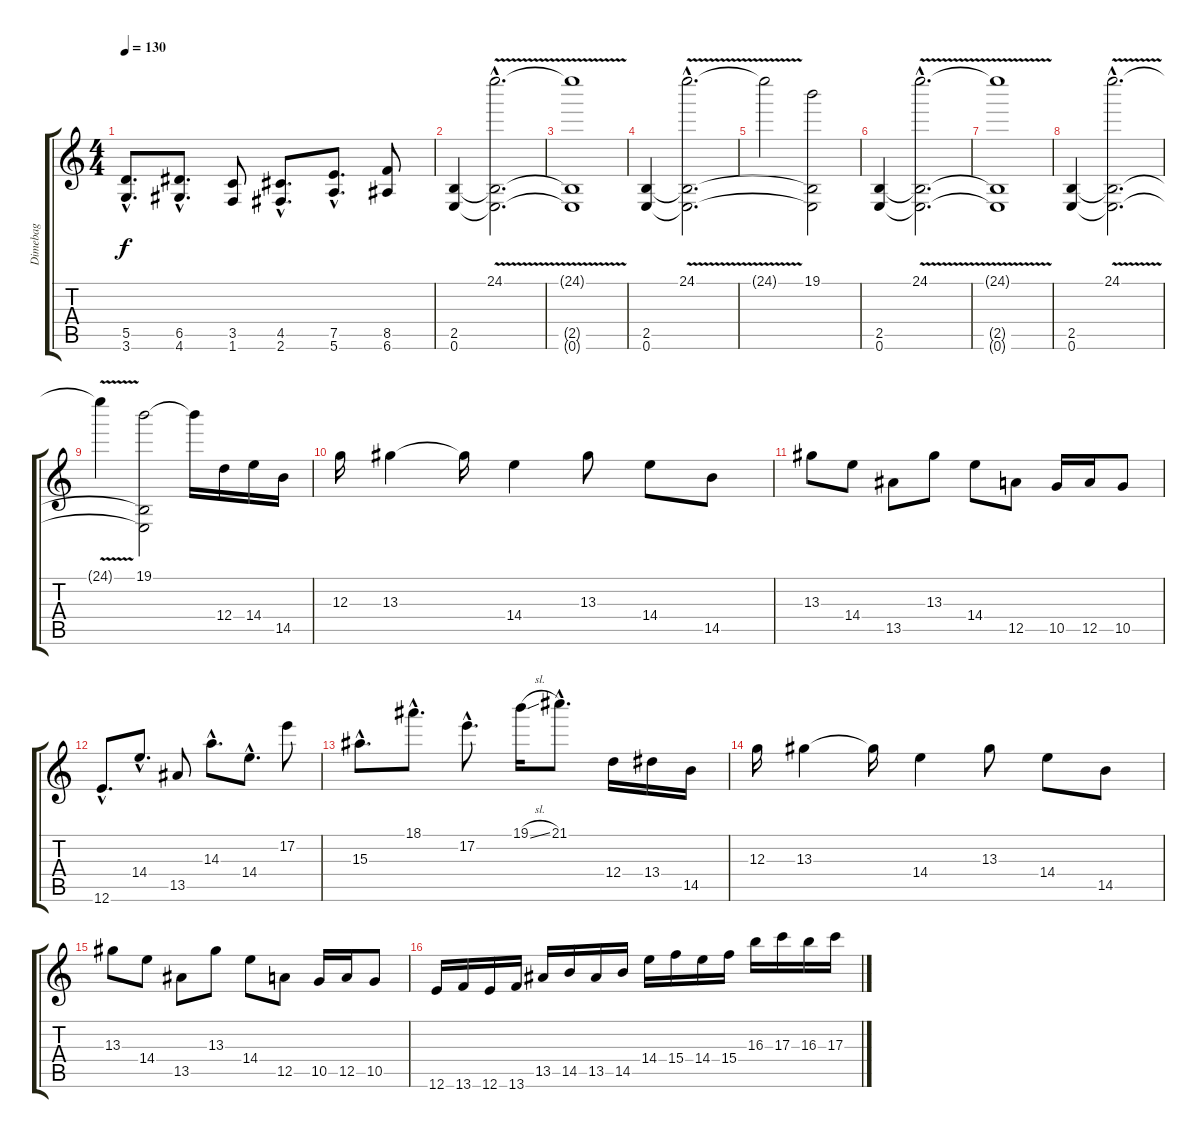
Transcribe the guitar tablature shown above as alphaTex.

\track ("Dimebag" "Dimebag") {instrument overdrivenguitar}
\staff {score tabs}
\tuning (E4 B3 G3 D3 A2 E2) {hide}
\ts (4 4)
\tempo 130
\clef g2
\ks c
(5.5{hac} 3.6{hac}).8{d dy f} (6.5{hac} 4.6{hac}).8{d} (3.5 1.6).8 (4.5{hac} 2.6{hac}).8{d} (7.5{hac} 5.6{hac}).8{d} (8.5 6.6).8 |
(2.5 0.6).4 (24.1{v hac} 2.5{hac t} 0.6{hac t}).2{d} |
(24.1{t} 2.5{t} 0.6{t}).1 |
(2.5 0.6).4 (24.1{v hac} 2.5{hac t} 0.6{hac t}).2{d} |
24.1{t}.2 (19.1 2.5{t} 0.6{t}).2 |
(2.5 0.6).4 (24.1{v hac} 2.5{hac t} 0.6{hac t}).2{d} |
(24.1{t} 2.5{t} 0.6{t}).1 |
(2.5 0.6).4 (24.1{v hac} 2.5{hac t} 0.6{hac t}).2{d} |
24.1{t}.4 (19.1 2.5{t} 0.6{t}).2 19.1{t}.16 12.4.16 14.4.16 14.5.16 |
12.3.16 13.3.4 13.3{t}.16 14.4.4 13.3.8 14.4.8 14.5.8 |
13.3.8 14.4.8 13.5.8 13.3.8 14.4.8 12.5.8 10.5.16 12.5.16 10.5.8 |
12.6{hac}.8{d} 14.4{hac}.8{d} 13.5.8 14.3{hac}.8{d} 14.4{hac}.8{d} 17.2.8 |
15.3{hac}.8{d} 18.1{hac}.8{d} 17.2{hac}.8{d} 19.1{sl}.16 21.1{hac}.8{d} 12.4.16 13.4.16 14.5.16 |
12.3.16 13.3.4 13.3{t}.16 14.4.4 13.3.8 14.4.8 14.5.8 |
13.3.8 14.4.8 13.5.8 13.3.8 14.4.8 12.5.8 10.5.16 12.5.16 10.5.8 |
12.6.16 13.6.16 12.6.16 13.6.16 13.5.16 14.5.16 13.5.16 14.5.16 14.4.16 15.4.16 14.4.16 15.4.16 16.3.16 17.3.16 16.3.16 17.3.16
